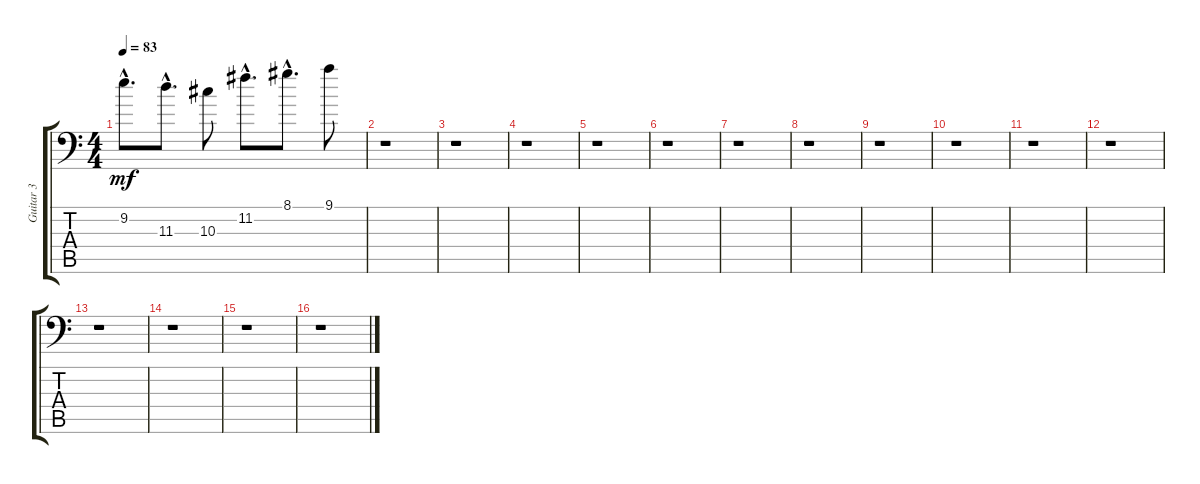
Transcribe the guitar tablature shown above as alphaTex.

\track ("Guitar 3" "Guitar 3") {instrument distortionguitar}
\staff {score tabs}
\tuning (C4 G3 Eb3 Bb2 F2 Bb1) {hide}
\ts (4 4)
\tempo 83
\clef f4
\ks c
9.2{hac}.8{d dy mf} 11.3{hac}.8{d} 10.3.8 11.2{hac}.8{d} 8.1{hac}.8{d} 9.1.8 |
r.1{instrument distortionguitar} |
r.1 |
r.1 |
r.1 |
r.1 |
r.1 |
r.1 |
r.1 |
r.1 |
r.1 |
r.1 |
r.1 |
r.1 |
r.1 |
r.1
